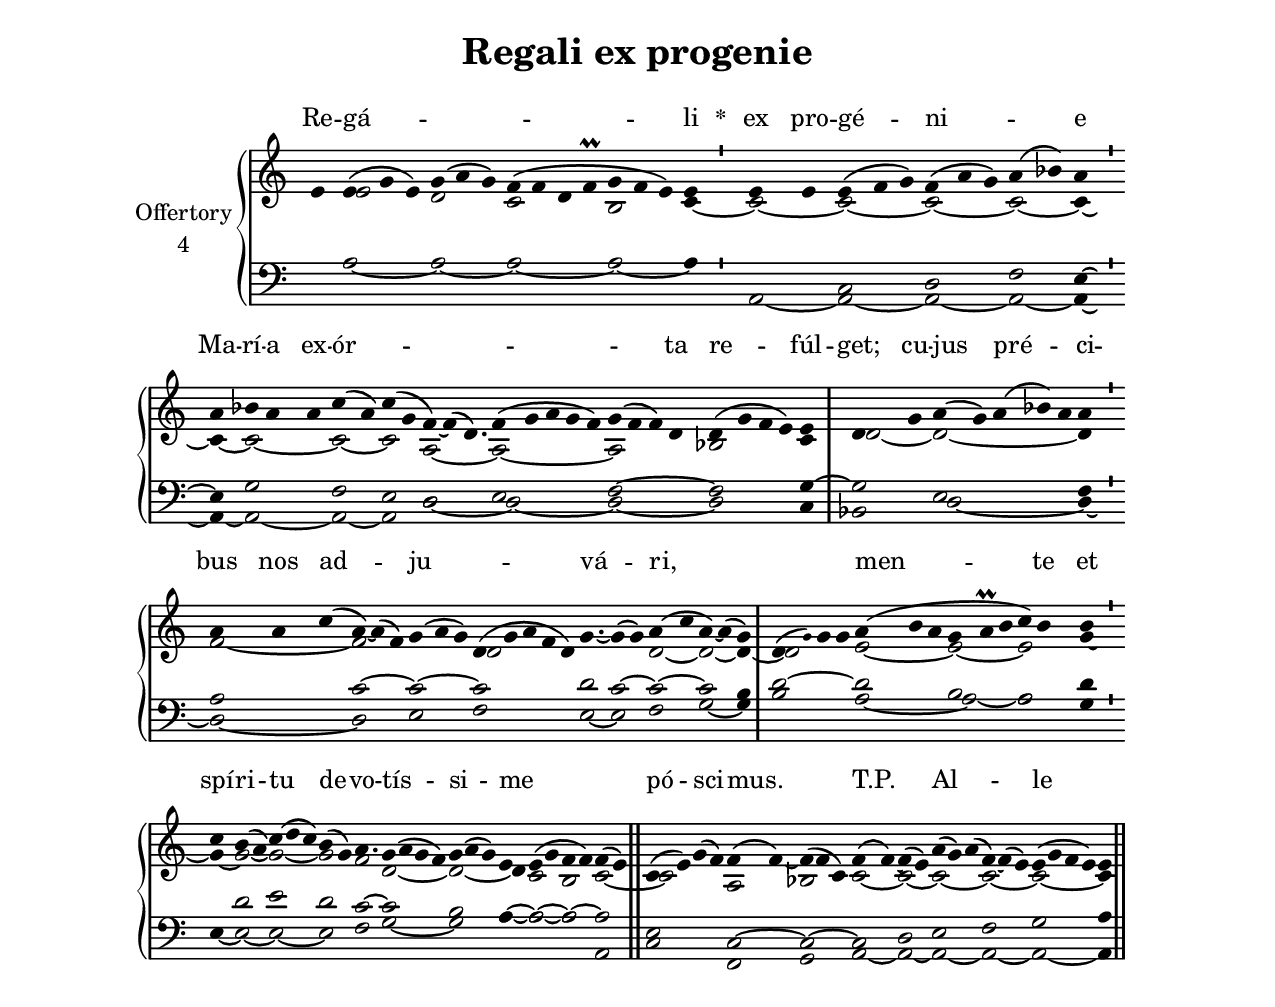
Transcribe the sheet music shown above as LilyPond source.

\version "2.18"
\include "gregorian.ly"
\include "noh2.ily"


%Page reference: page iii.455 (addenum pp10)
%(volume.page)

global = {
 \key e \phrygian
 \cadenzaOn 
}

\header {
  title = \markup \center-column {"Regali ex progenie" \vspace #1 }
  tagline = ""
  composer = ""
}

\paper {
 #(include-special-characters)
  oddHeaderMarkup = \markup \fill-line {
    \line {}
    \center-column {
      \on-the-fly #first-page     " "
      \on-the-fly #not-first-page "Regali ex progenie"
    }
    \line { \on-the-fly #print-page-number-check-first \fromproperty #'page:page-number-string }
  }
  evenHeaderMarkup = \markup \fill-line {
    \line { \on-the-fly #print-page-number-check-first \fromproperty #'page:page-number-string }
    \center-column { "Regali ex progenie" }
    \line {}
  }
}

chantText = \lyricmode {
Re -- gá -- _ _ li 
\set stanza = " * " ex pro -- gé -- ni -- _ e Ma -- rí -- a ex -- ór -- _ _ _ ta re -- fúl -- get; 
cu -- jus pré -- _ ci -- bus nos ad -- ju -- _ vá -- ri, _ _ _ 
men -- te et spí -- ri -- tu de -- vo -- tís -- si -- me _ _ pó -- sci -- mus. T.P. 
Al -- _ le -- _ _ _ _ _ _ lú -- ia. }

chantMusic = {
\tieDown   e'4 e'4 ( g'4 e'4) g'4 ( a'4 g'4) f'4 ( f'4 d'4 f'\prall g'4 f'4 e'4) e'4 \divisioMinima
 e'4 e'4 e'4 ( f'4 g'4)  f'4 ( a'4 g'4) a'4 ( bes'4) a'4 \divisioMinima
 a'4  bes'4 a'4 a'4 c''4 ( a'4) c''4 ( g'4 f'4) ~ f'4 ( d'4.) f'4 ( g'4 a'4 g'4 f'4) g'4 ( f'4 f'4) d'4 d'4 ( g'4 f'4 e'4) e'4 \divisioMaxima
 d'4 g'4  a'4 ( g'4) a'4 ( bes'4) a'4 a'4 \divisioMinima
 a'4 a'4 c''4 ( a'4) ~ a'4 ( f'4) g'4 ( a'4 g'4) d'4 ( g'4 a'4 f'4 d'4) g'4. ~ g'4 ( g'4) a'4 ( c''4 a'4) ~ a'4 ( g'4) \divisioMaxima
 d'4 ( \once \tweak #'font-size #-4 g' ) g'4 g'4 a'4 ( b'4 a'4 g'4 a'\prall b'4 c''4) b'4 b'4 \divisioMinima
 c''4 b'4 ( a'4) c''4 ( d''4 c''4) b'4 ( g'4) a'4. g'4 ( a'4 g'4 f'4) g'4 ( a'4 g'4) e'4 e'4 ( g'4 f'4 f'4) f'4 ( e'4) \finalis
 c'4 ( e'4) g'4 ( f'4) f'4 ( f'4) ~ f'4 ( f'4 c'4) f'4 ( f'4) ~ f'4 ( e'4) a'4 ( g'4) a'4 ( f'4) ~ f'4 ( e'4) e'4 ( g'4 f'4 e'4) e'4 \finalis

}

altoMusic = {
r4 e'2*3/2 d'2*3/2 c'2*4/2 b2*3/2 c'4 ~ \divisioMinima
c'2 ~ c'2*3/2 ~ c'2*3/2 ~ c'2 ~ c'4 ~ \divisioMinima
c'4 ~ c'2*3/2 ~ c'2 ~ c'2 a2*7/4 ~ a2*5/2 ~ a2*4/2 bes2*4/2 c'4 \divisioMaxima
d'2 ~ d'2*5/2 ~ d'4 \divisioMinima
f'2*3/2 ~ f'2*3/2 r2*3/2 d'2*5/2 r2*7/4 d'2 ~ d'2 ~ d'4 ~ \divisioMaxima
d'2*4/2 e'2*3/2 ~ e'2*3/2 ~ e'2 g'4 ~ \divisioMinima
g'4 ~ g'2 ~ g'2*3/2 ~ g'2 f'2*3/4 d'2*4/2 ~ d'2*3/2 ~ d'4 c'2 b2 c'2 ~ \finalis
c'2*4/2 a2 bes2*3/2 c'2 ~ c'2 ~ c'2*3/2 ~ c'2*3/2 ~ c'2*4/2 ~ c'4 \finalis
}

tenorMusic = {
r4 r2*14/2 \divisioMinima
r2 c2*3/2 d2*3/2 f2 e4 ~ \divisioMinima
e4 g2*3/2 f2 e2 d2*7/4 e2*5/2 f2*4/2 ~ f2*4/2 g4 ~ \divisioMaxima
g2 e2*5/2 f4 \divisioMinima
a2*3/2 c'2*3/2 ~ c'2*3/2 ~ c'2*5/2 d'2*3/4 c'2 ~ c'2 ~ c'2 b4 \divisioMaxima
d'2*4/2 ~ d'2*3/2 b2*3/2 a2 d'4 \divisioMinima
r4 d'2 e'2*3/2 d'2 c'2*3/4 ~ c'2*4/2 b2*3/2 a4 ~ a2 ~ a2 ~ a2 \finalis
e2*4/2 c2 ~ c2*3/2 ~ c2 d2 e2*3/2 f2*3/2 g2*4/2 a4 \finalis
}

bassMusic = {
r4 a2*3/2 ~ a2*3/2 ~ a2*4/2 ~ a2*3/2 ~ a4 \divisioMinima
a,2 ~ a,2*3/2 ~ a,2*3/2 ~ a,2 ~ a,4 ~ \divisioMinima
a,4 ~ a,2*3/2 ~ a,2 ~ a,2 d2*7/4 ~ d2*5/2 ~ d2*4/2 ~ d2*4/2 c4 \divisioMaxima
bes,2 d2*5/2 ~ d4 ~ \divisioMinima
d2*3/2 ~ d2*3/2 e2*3/2 f2*5/2 e2*3/4 ~ e2 f2 g2 ~ g4 \divisioMaxima
b2*4/2 a2*3/2 ~ a2*3/2 ~ a2 g4 \divisioMinima
e4 ~ e2 ~ e2*3/2 ~ e2 f2*3/4 g2*4/2 ~ g2*3/2 a4 ~ a2 ~ a2 a,2 \finalis
c2*4/2 f,2 g,2*3/2 a,2 ~ a,2 ~ a,2*3/2 ~ a,2*3/2 ~ a,2*4/2 ~ a,4 \finalis
}

voiceLines = {
\voiceLineStyle


}

\score{
  <<
    \new GrandStaff <<
      \set GrandStaff.autoBeaming = ##f
      \set GrandStaff.instrumentName = \markup \center-column {
        "Offertory"
        "4"
      }
      \new Staff = up <<
        \new Voice = "chant" {
          \voiceOne \global \chantMusic
        }
        \new Voice {
          \voiceTwo \global \altoMusic
        }
      >>

      \new Staff = down <<
        \clef bass
        \new Voice {
          \voiceOne \global \tenorMusic
        }
        \new Voice {
          \voiceTwo \global \bassMusic
        }
	\new Voice {
        \voiceThree \global \voiceLines
        }
      >>
    >>
    \new Lyrics \lyricsto chant {
      \chantText
    }
  >>
  \layout{
  }
  \midi{
    \tempo 4 = 125
  }
}
